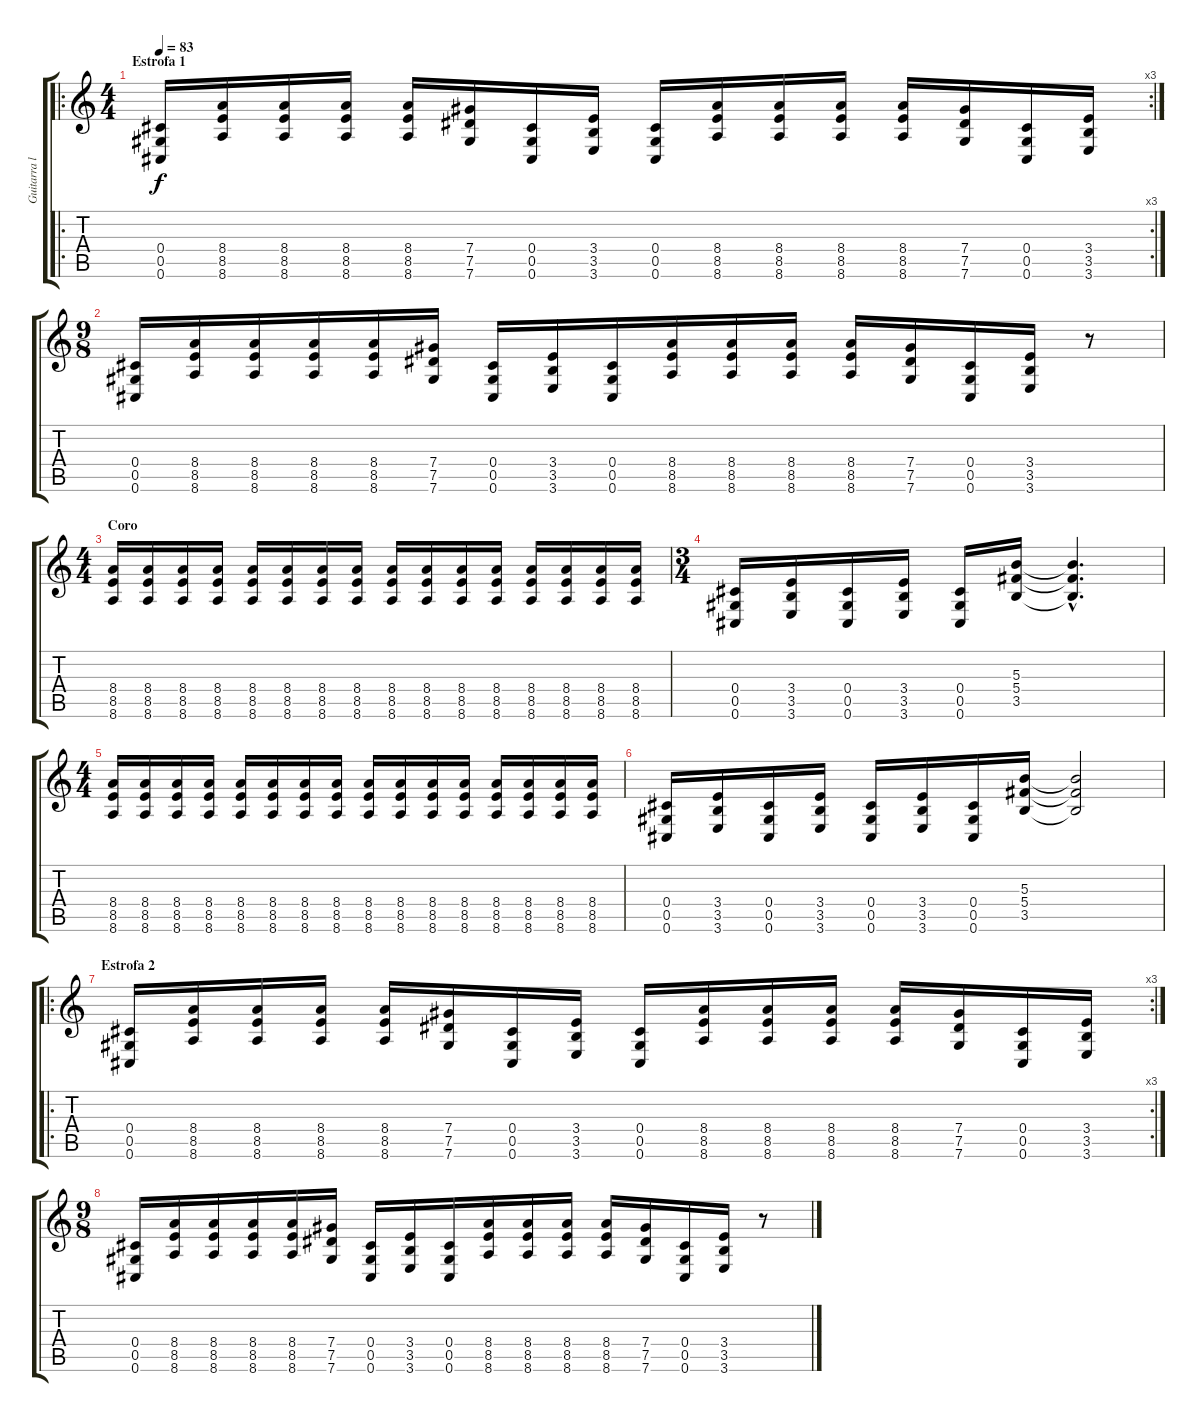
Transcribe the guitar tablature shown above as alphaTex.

\track ("Guitarra líder (Lead guitar)" "Guitarra l") {instrument distortionguitar}
\staff {score tabs}
\tuning (Eb4 Bb3 Gb3 Db3 Ab2 Db2) {hide}
\ro
\rc 3
\ts (4 4)
\section ("" "Estrofa 1")
\tempo 83
\clef g2
\ks c
(0.4 0.5 0.6).16{dy f volume 16} (8.4 8.5 8.6).16 (8.4 8.5 8.6).16 (8.4 8.5 8.6).16{volume 16} (8.4 8.5 8.6).16 (7.4 7.5 7.6).16 (0.4 0.5 0.6).16 (3.4 3.5 3.6).16 (0.4 0.5 0.6).16 (8.4 8.5 8.6).16 (8.4 8.5 8.6).16 (8.4 8.5 8.6).16 (8.4 8.5 8.6).16 (7.4 7.5 7.6).16 (0.4 0.5 0.6).16 (3.4 3.5 3.6).16 |
\ts (9 8)
(0.4 0.5 0.6).16 (8.4 8.5 8.6).16 (8.4 8.5 8.6).16 (8.4 8.5 8.6).16 (8.4 8.5 8.6).16 (7.4 7.5 7.6).16 (0.4 0.5 0.6).16 (3.4 3.5 3.6).16 (0.4 0.5 0.6).16 (8.4 8.5 8.6).16 (8.4 8.5 8.6).16 (8.4 8.5 8.6).16 (8.4 8.5 8.6).16 (7.4 7.5 7.6).16 (0.4 0.5 0.6).16 (3.4 3.5 3.6).16 r.8 |
\ts (4 4)
\section ("" "Coro")
(8.4 8.5 8.6).16 (8.4 8.5 8.6).16 (8.4 8.5 8.6).16 (8.4 8.5 8.6).16 (8.4 8.5 8.6).16 (8.4 8.5 8.6).16 (8.4 8.5 8.6).16 (8.4 8.5 8.6).16 (8.4 8.5 8.6).16 (8.4 8.5 8.6).16 (8.4 8.5 8.6).16 (8.4 8.5 8.6).16 (8.4 8.5 8.6).16 (8.4 8.5 8.6).16 (8.4 8.5 8.6).16 (8.4 8.5 8.6).16 |
\ts (3 4)
(0.4 0.5 0.6).16 (3.4 3.5 3.6).16 (0.4 0.5 0.6).16 (3.4 3.5 3.6).16 (0.4 0.5 0.6).16 (5.3 5.4 3.5).16 (5.3{hac t} 5.4{hac t} 3.5{hac t}).4{d} |
\ts (4 4)
(8.4 8.5 8.6).16 (8.4 8.5 8.6).16 (8.4 8.5 8.6).16 (8.4 8.5 8.6).16 (8.4 8.5 8.6).16 (8.4 8.5 8.6).16 (8.4 8.5 8.6).16 (8.4 8.5 8.6).16 (8.4 8.5 8.6).16 (8.4 8.5 8.6).16 (8.4 8.5 8.6).16 (8.4 8.5 8.6).16 (8.4 8.5 8.6).16 (8.4 8.5 8.6).16 (8.4 8.5 8.6).16 (8.4 8.5 8.6).16 |
(0.4 0.5 0.6).16 (3.4 3.5 3.6).16 (0.4 0.5 0.6).16 (3.4 3.5 3.6).16 (0.4 0.5 0.6).16 (3.4 3.5 3.6).16 (0.4 0.5 0.6).16 (5.3 5.4 3.5).16 (5.3{t} 5.4{t} 3.5{t}).2 |
\ro
\rc 3
\section ("" "Estrofa 2")
(0.4 0.5 0.6).16{volume 16} (8.4 8.5 8.6).16 (8.4 8.5 8.6).16 (8.4 8.5 8.6).16{volume 16} (8.4 8.5 8.6).16 (7.4 7.5 7.6).16 (0.4 0.5 0.6).16 (3.4 3.5 3.6).16 (0.4 0.5 0.6).16 (8.4 8.5 8.6).16 (8.4 8.5 8.6).16 (8.4 8.5 8.6).16 (8.4 8.5 8.6).16 (7.4 7.5 7.6).16 (0.4 0.5 0.6).16 (3.4 3.5 3.6).16 |
\ts (9 8)
(0.4 0.5 0.6).16 (8.4 8.5 8.6).16 (8.4 8.5 8.6).16 (8.4 8.5 8.6).16 (8.4 8.5 8.6).16 (7.4 7.5 7.6).16 (0.4 0.5 0.6).16 (3.4 3.5 3.6).16 (0.4 0.5 0.6).16 (8.4 8.5 8.6).16 (8.4 8.5 8.6).16 (8.4 8.5 8.6).16 (8.4 8.5 8.6).16 (7.4 7.5 7.6).16 (0.4 0.5 0.6).16 (3.4 3.5 3.6).16 r.8
